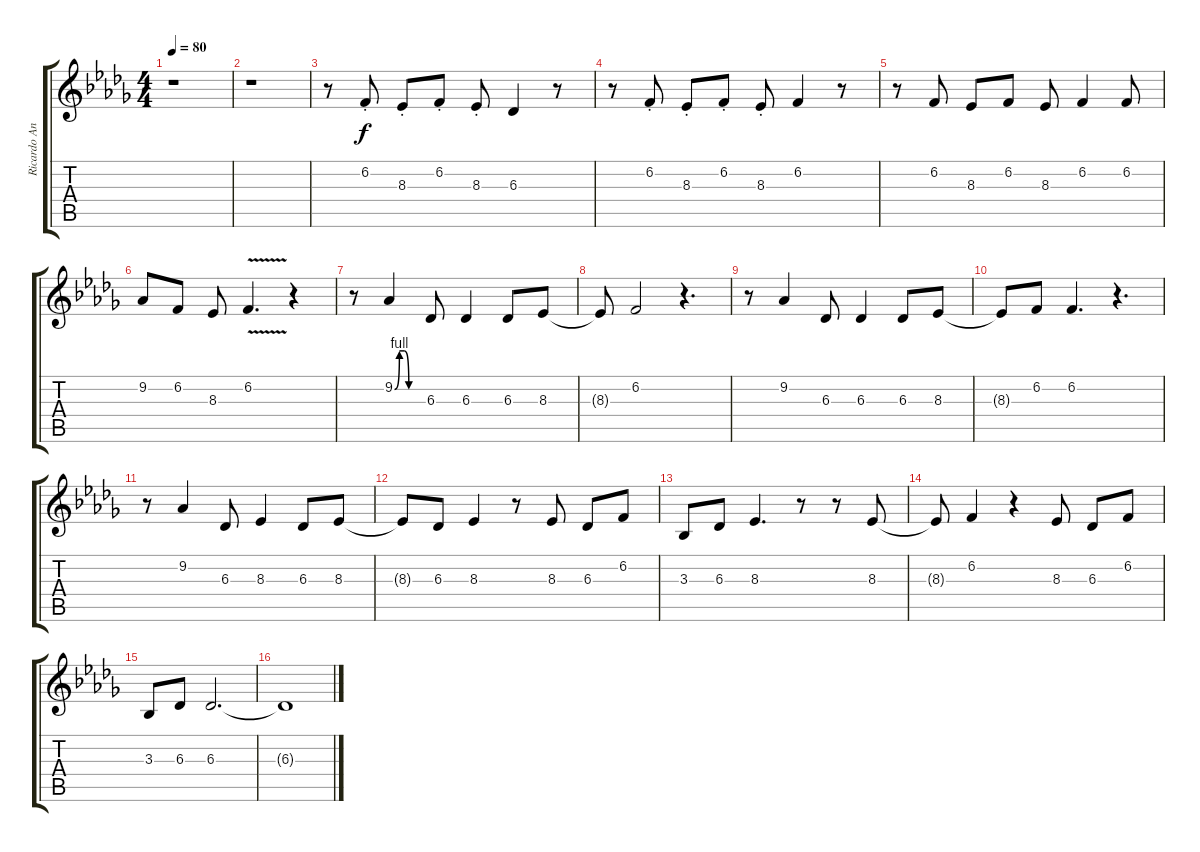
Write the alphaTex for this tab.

\track ("Ricardo Andrade" "Ricardo An") {instrument tenorsax}
\staff {score tabs}
\tuning (E4 B3 G3 D3 A2 E2) {hide}
\ts (4 4)
\tempo 80
\clef g2
\ks bbminor
r.1{dy f} |
r.1 |
r.8 6.2{st}.8 8.3{st}.8 6.2{st}.8 8.3{st}.8 6.3.4 r.8 |
r.8 6.2{st}.8 8.3{st}.8 6.2{st}.8 8.3{st}.8 6.2.4 r.8 |
r.8 6.2.8 8.3.8 6.2.8 8.3.8 6.2.4 6.2.8 |
9.2.8 6.2.8 8.3.8 6.2{v}.4{d} r.4 |
r.8 9.2{be (custom 0 0 10 4 20 4 30 0 60 0)}.4 6.3.8 6.3.4 6.3.8 8.3.8 |
8.3{t}.8 6.2.2 r.4{d} |
r.8 9.2.4 6.3.8 6.3.4 6.3.8 8.3.8 |
8.3{t}.8 6.2.8 6.2.4{d} r.4{d} |
r.8 9.2.4 6.3.8 8.3.4 6.3.8 8.3.8 |
8.3{t}.8 6.3.8 8.3.4 r.8 8.3.8 6.3.8 6.2.8 |
3.3.8 6.3.8 8.3.4{d} r.8 r.8 8.3.8 |
8.3{t}.8 6.2.4 r.4 8.3.8 6.3.8 6.2.8 |
3.3.8{volume 0} 6.3.8 6.3.2{d} |
6.3{t}.1
